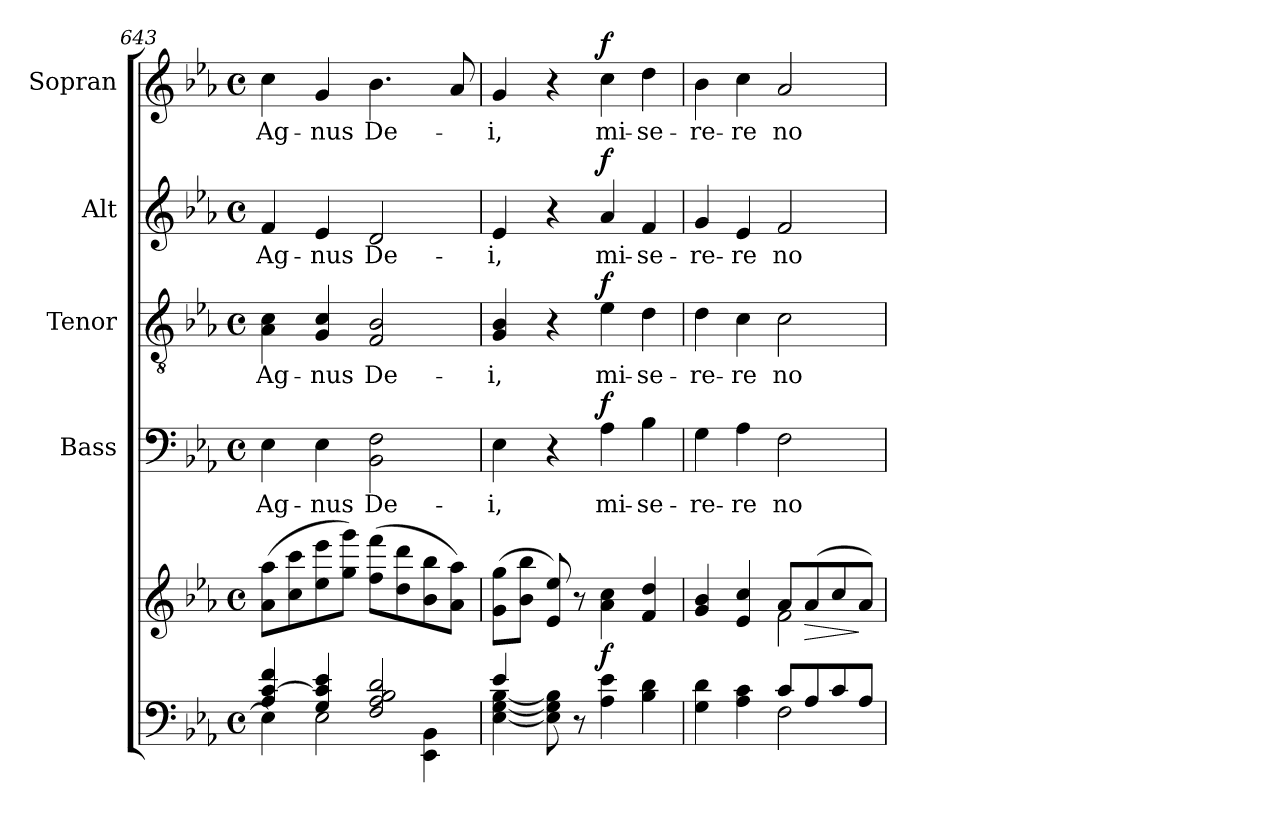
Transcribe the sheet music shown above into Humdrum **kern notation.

**kern	**kern	**dynam	**kern	**text	**dynam	**kern	**text	**dynam	**kern	**text	**dynam	**kern	**text	**dynam
*part5	*part5	*part5	*part4	*part4	*part4	*part3	*part3	*part3	*part2	*part2	*part2	*part1	*part1	*part1
*staff6	*staff5	*staff5/6	*staff4	*staff4	*staff4	*staff3	*staff3	*staff3	*staff2	*staff2	*staff2	*staff1	*staff1	*staff1
*	*	*	*I"Bass	*	*	*I"Tenor	*	*	*I"Alt	*	*	*I"Sopran	*	*
*	*	*	*I'B.	*	*	*I'T.	*	*	*I'A.	*	*	*I'S.	*	*
*clefF4	*clefG2	*	*clefF4	*	*	*clefGv2	*	*	*clefG2	*	*	*clefG2	*	*
*k[b-e-a-]	*k[b-e-a-]	*	*k[b-e-a-]	*	*	*k[b-e-a-]	*	*	*k[b-e-a-]	*	*	*k[b-e-a-]	*	*
*E-:	*E-:	*	*E-:	*	*	*E-:	*	*	*E-:	*	*	*E-:	*	*
*M4/4	*M4/4	*	*M4/4	*	*	*M4/4	*	*	*M4/4	*	*	*M4/4	*	*
*met(c)	*met(c)	*	*met(c)	*	*	*met(c)	*	*	*met(c)	*	*	*met(c)	*	*
=643	=643	=643	=643	=643	=643	=643	=643	=643	=643	=643	=643	=643	=643	=643
*^	*	*	*	*	*	*	*	*	*	*	*	*	*	*
!	!	!	!	!	!LO:LY:b	!	!	!LO:LY:b	!	!	!LO:LY:b	!	!	!LO:LY:b	!
4A-/ [>4c/ 4f/	4E-\]	(>8a-\ 8aa-\L	.	4E-\	Ag-	.	4A-\ 4c\	Ag-	.	4f/	Ag-	.	4cc\	Ag-	.
.	.	8cc\ 8ccc\	.	.	.	.	.	.	.	.	.	.	.	.	.
!	!	!	!	!	!LO:LY:b	!	!	!LO:LY:b	!	!	!LO:LY:b	!	!	!LO:LY:b	!
4G/ 4c/] 4e-/	2E-\	8ee-\ 8eee-\	.	4E-\	-nus	.	4G/ 4c/	-nus	.	4e-/	-nus	.	4g/	-nus	.
.	.	8gg\ 8ggg\J)	.	.	.	.	.	.	.	.	.	.	.	.	.
!	!	!	!	!	!LO:LY:b	!	!	!LO:LY:b	!	!	!LO:LY:b	!	!	!LO:LY:b	!
2F/ 2A-/ 2B-/ 2d/	.	(>8ff\ 8fff\L	.	2BB-\ 2F\	De-	.	2F/ 2B-/	De-	.	2d/	De-	.	4.b-\	De-	.
.	.	8dd\ 8ddd\	.	.	.	.	.	.	.	.	.	.	.	.	.
.	4EE-\ 4BB-\	8b-\ 8bb-\	.	.	.	.	.	.	.	.	.	.	.	.	.
.	.	8a-\ 8aa-\J)	.	.	.	.	.	.	.	.	.	.	8a-/	.	.
=644	=644	=644	=644	=644	=644	=644	=644	=644	=644	=644	=644	=644	=644	=644	=644
!	!	!	!	!	!LO:LY:b	!	!	!LO:LY:b	!	!	!LO:LY:b	!	!	!LO:LY:b	!
4e-/	[<4E-\ [<4G\ [<4B-\	(>8g\ 8gg\L	.	4E-\	-i,	.	4G/ 4B-/	-i,	.	4e-/	-i,	.	4g/	-i,	.
.	.	8b-\ 8bb-\J	.	.	.	.	.	.	.	.	.	.	.	.	.
4ryy	8E-\] 8G\] 8B-\]	8e-/ 8ee-/)	.	4r	.	.	4r	.	.	4r	.	.	4r	.	.
.	8r	8r	.	.	.	.	.	.	.	.	.	.	.	.	.
!	!	!	!LO:DY:b	!	!LO:LY:b	!LO:DY:a	!	!LO:LY:b	!LO:DY:a	!	!LO:LY:b	!LO:DY:a	!	!LO:LY:b	!LO:DY:a
4A-\ 4e-\	2ryy	4a-\ 4cc\	f	4A-\	mi-	f	4e-\	mi-	f	4a-/	mi-	f	4cc\	mi-	f
!	!	!	!	!	!LO:LY:b	!	!	!LO:LY:b	!	!	!LO:LY:b	!	!	!LO:LY:b	!
4B-\ 4d\	.	4f/ 4dd/	.	4B-\	-se-	.	4d\	-se-	.	4f/	-se-	.	4dd\	-se-	.
=645	=645	=645	=645	=645	=645	=645	=645	=645	=645	=645	=645	=645	=645	=645	=645
*	*	*^	*	*	*	*	*	*	*	*	*	*	*	*	*
!	!	!	!	!	!	!LO:LY:b	!	!	!LO:LY:b	!	!	!LO:LY:b	!	!	!LO:LY:b	!
4G\ 4d\	2ryy	4g/ 4b-/	2ryy	.	4G\	-re-	.	4d\	-re-	.	4g/	-re-	.	4b-\	-re-	.
!	!	!	!	!	!	!LO:LY:b	!	!	!LO:LY:b	!	!	!LO:LY:b	!	!	!LO:LY:b	!
4A-\ 4c\	.	4e-/ 4cc/	.	.	4A-\	-re	.	4c\	-re	.	4e-/	-re	.	4cc\	-re	.
!	!	!	!	!	!	!LO:LY:b	!	!	!LO:LY:b	!	!	!LO:LY:b	!	!	!LO:LY:b	!
8c/L	2F\	8a-/L	2f\	.	2F\	no-	.	2c\	no-	.	2f/	no-	.	2a-/	no-	.
!	!	!	!	!LO:HP:b	!	!	!	!	!	!	!	!	!	!	!	!
8A-/	.	(>8a-/	.	>	.	.	.	.	.	.	.	.	.	.	.	.
8c/	.	8cc/	.	.	.	.	.	.	.	.	.	.	.	.	.	.
8A-/J	.	8a-/J)	.	]	.	.	.	.	.	.	.	.	.	.	.	.
*v	*v	*	*	*	*	*	*	*	*	*	*	*	*	*	*	*
*	*v	*v	*	*	*	*	*	*	*	*	*	*	*	*	*
=	=	=	=	=	=	=	=	=	=	=	=	=	=	=
*-	*-	*-	*-	*-	*-	*-	*-	*-	*-	*-	*-	*-	*-	*-
